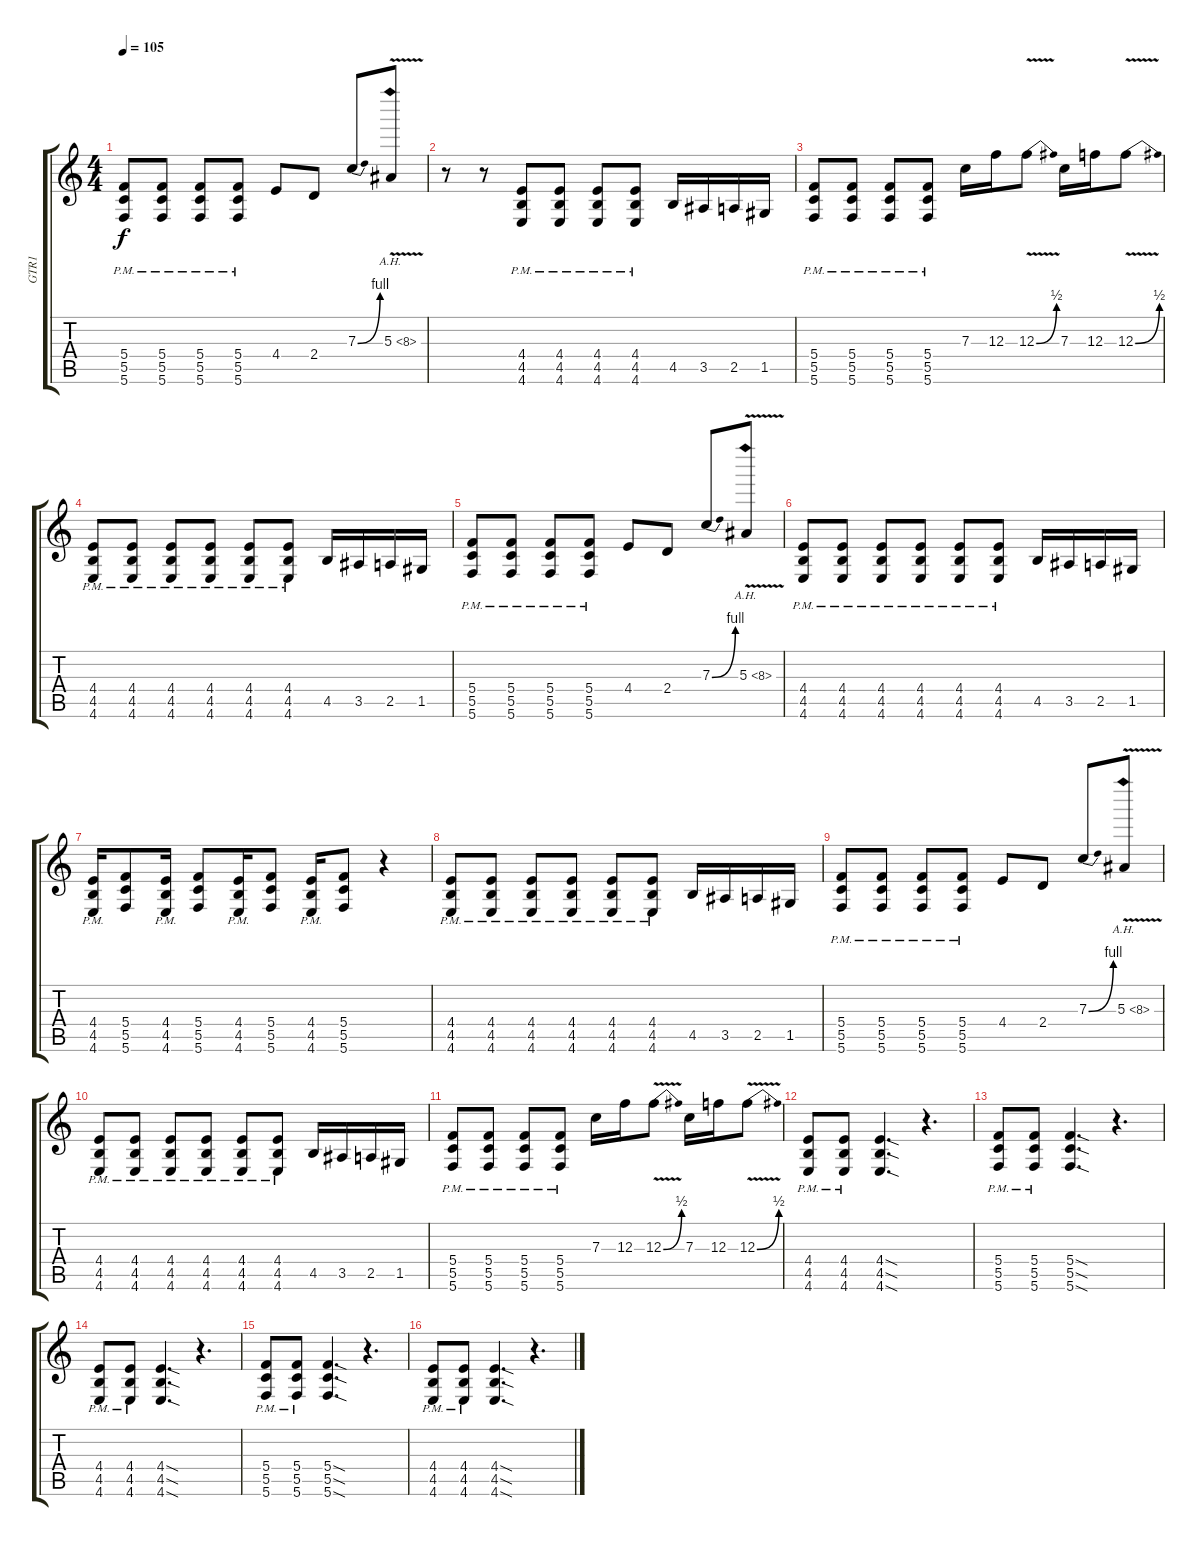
\track ("GTR1" "GTR1") {instrument overdrivenguitar}
\staff {score tabs}
\tuning (D4 A3 F3 C3 G2 C2) {hide}
\ts (4 4)
\tempo 105
\clef g2
\ks c
(5.4{pm} 5.5{pm} 5.6{pm}).8{dy f} (5.4{pm} 5.5{pm} 5.6{pm}).8 (5.4{pm} 5.5{pm} 5.6{pm}).8 (5.4{pm} 5.5{pm} 5.6{pm}).8 4.4.8 2.4.8 7.3{be (bend 0 0 60 4)}.8 5.3{ah 3 v}.8 |
r.8 r.8 (4.4{pm} 4.5{pm} 4.6{pm}).8 (4.4{pm} 4.5{pm} 4.6{pm}).8 (4.4{pm} 4.5{pm} 4.6{pm}).8 (4.4{pm} 4.5{pm} 4.6{pm}).8 4.5.16 3.5.16 2.5.16 1.5.16 |
(5.4{pm} 5.5{pm} 5.6{pm}).8 (5.4{pm} 5.5{pm} 5.6{pm}).8 (5.4{pm} 5.5{pm} 5.6{pm}).8 (5.4{pm} 5.5{pm} 5.6{pm}).8 7.3.16 12.3.16 12.3{be (bend 0 0 60 2) v}.8 7.3.16 12.3.16 12.3{be (bend 0 0 60 2) v}.8 |
(4.4{pm} 4.5{pm} 4.6{pm}).8{volume 15} (4.4{pm} 4.5{pm} 4.6{pm}).8 (4.4{pm} 4.5{pm} 4.6{pm}).8 (4.4{pm} 4.5{pm} 4.6{pm}).8 (4.4{pm} 4.5{pm} 4.6{pm}).8 (4.4{pm} 4.5{pm} 4.6{pm}).8 4.5.16 3.5.16 2.5.16 1.5.16 |
(5.4{pm} 5.5{pm} 5.6{pm}).8 (5.4{pm} 5.5{pm} 5.6{pm}).8 (5.4{pm} 5.5{pm} 5.6{pm}).8 (5.4{pm} 5.5{pm} 5.6{pm}).8 4.4.8 2.4.8 7.3{be (bend 0 0 60 4)}.8 5.3{ah 3 v}.8 |
(4.4{pm} 4.5{pm} 4.6{pm}).8 (4.4{pm} 4.5{pm} 4.6{pm}).8 (4.4{pm} 4.5{pm} 4.6{pm}).8 (4.4{pm} 4.5{pm} 4.6{pm}).8 (4.4{pm} 4.5{pm} 4.6{pm}).8 (4.4{pm} 4.5{pm} 4.6{pm}).8 4.5.16 3.5.16 2.5.16 1.5.16 |
(4.4{pm} 4.5{pm} 4.6{pm}).16 (5.4 5.5 5.6).8 (4.4{pm} 4.5{pm} 4.6{pm}).16 (5.4 5.5 5.6).8 (4.4{pm} 4.5{pm} 4.6{pm}).16 (5.4 5.5 5.6).8 (4.4{pm} 4.5{pm} 4.6{pm}).16 (5.4 5.5 5.6).8 r.4 |
(4.4{pm} 4.5{pm} 4.6{pm}).8 (4.4{pm} 4.5{pm} 4.6{pm}).8 (4.4{pm} 4.5{pm} 4.6{pm}).8 (4.4{pm} 4.5{pm} 4.6{pm}).8 (4.4{pm} 4.5{pm} 4.6{pm}).8 (4.4{pm} 4.5{pm} 4.6{pm}).8 4.5.16 3.5.16 2.5.16 1.5.16 |
(5.4{pm} 5.5{pm} 5.6{pm}).8 (5.4{pm} 5.5{pm} 5.6{pm}).8 (5.4{pm} 5.5{pm} 5.6{pm}).8 (5.4{pm} 5.5{pm} 5.6{pm}).8 4.4.8 2.4.8 7.3{be (bend 0 0 60 4)}.8 5.3{ah 3 v}.8 |
(4.4{pm} 4.5{pm} 4.6{pm}).8 (4.4{pm} 4.5{pm} 4.6{pm}).8 (4.4{pm} 4.5{pm} 4.6{pm}).8 (4.4{pm} 4.5{pm} 4.6{pm}).8 (4.4{pm} 4.5{pm} 4.6{pm}).8 (4.4{pm} 4.5{pm} 4.6{pm}).8 4.5.16 3.5.16 2.5.16 1.5.16 |
(5.4{pm} 5.5{pm} 5.6{pm}).8 (5.4{pm} 5.5{pm} 5.6{pm}).8 (5.4{pm} 5.5{pm} 5.6{pm}).8 (5.4{pm} 5.5{pm} 5.6{pm}).8 7.3.16 12.3.16 12.3{be (bend 0 0 60 2) v}.8 7.3.16 12.3.16 12.3{be (bend 0 0 60 2) v}.8 |
(4.4{pm} 4.5{pm} 4.6{pm}).8 (4.4{pm} 4.5{pm} 4.6{pm}).8 (4.4{sod} 4.5{sod} 4.6{sod}).4{d} r.4{d} |
(5.4{pm} 5.5{pm} 5.6{pm}).8 (5.4{pm} 5.5{pm} 5.6{pm}).8 (5.4{sod} 5.5{sod} 5.6{sod}).4{d} r.4{d} |
(4.4{pm} 4.5{pm} 4.6{pm}).8 (4.4{pm} 4.5{pm} 4.6{pm}).8 (4.4{sod} 4.5{sod} 4.6{sod}).4{d} r.4{d} |
(5.4{pm} 5.5{pm} 5.6{pm}).8 (5.4{pm} 5.5{pm} 5.6{pm}).8 (5.4{sod} 5.5{sod} 5.6{sod}).4{d} r.4{d} |
(4.4{pm} 4.5{pm} 4.6{pm}).8 (4.4{pm} 4.5{pm} 4.6{pm}).8 (4.4{sod} 4.5{sod} 4.6{sod}).4{d} r.4{d}
